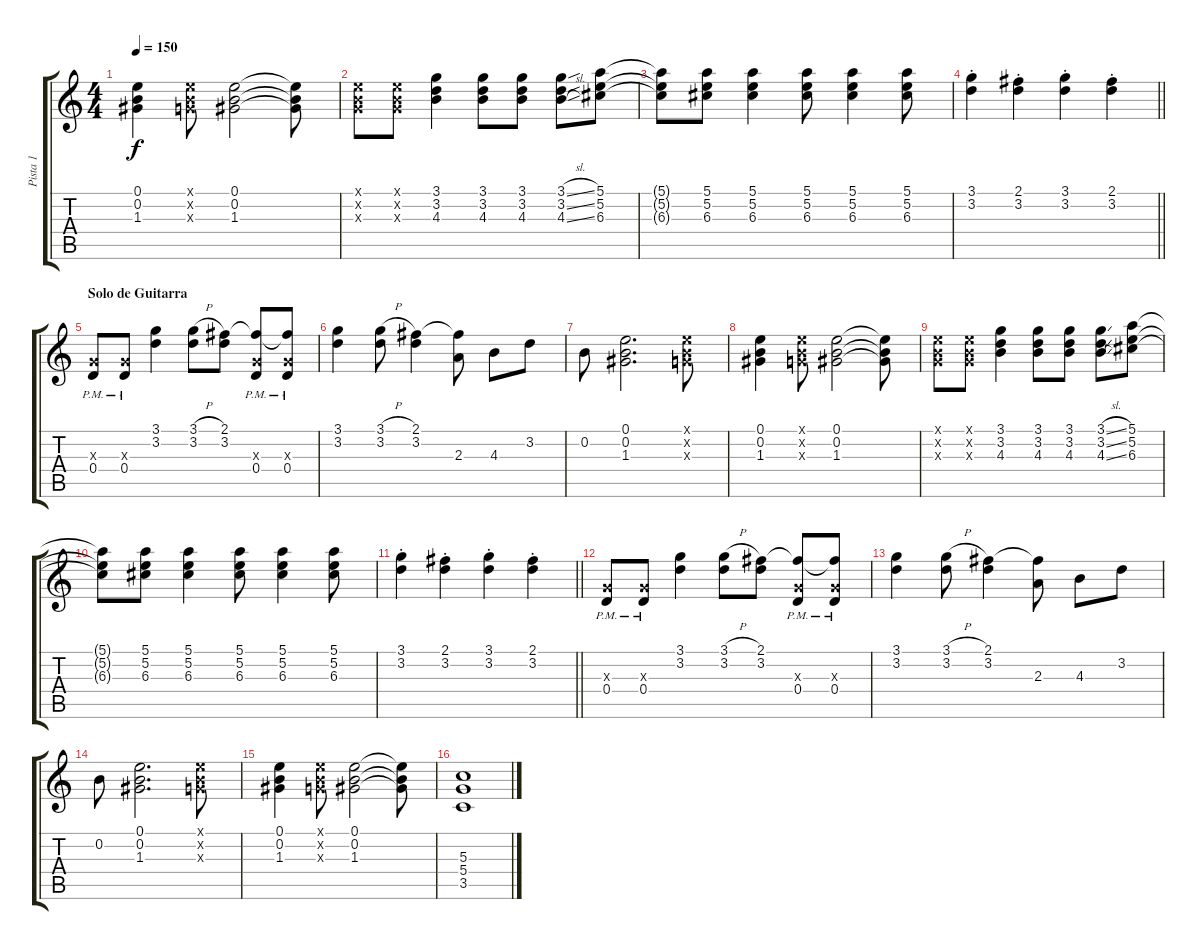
\track ("Pista 1" "Pista 1") {instrument distortionguitar}
\staff {score tabs}
\tuning (E4 B3 G3 D3 A2 E2) {hide}
\ts (4 4)
\tempo 150
\clef g2
\ks c
(0.1 0.2 1.3).4{dy f} (0.1{x} 0.2{x} 0.3{x}).8 (0.1 0.2 1.3).2 (0.1{t} 0.2{t} 1.3{t}).8 |
(0.1{x} 0.2{x} 0.3{x}).8 (0.1{x} 0.2{x} 0.3{x}).8 (3.1 3.2 4.3).4 (3.1 3.2 4.3).8 (3.1 3.2 4.3).8 (3.1{sl} 3.2{sl} 4.3{sl}).8 (5.1 5.2 6.3).8 |
(5.1{t} 5.2{t} 6.3{t}).8 (5.1 5.2 6.3).8 (5.1 5.2 6.3).4 (5.1 5.2 6.3).8 (5.1 5.2 6.3).4 (5.1 5.2 6.3).8 |
\barLineRight lightlight
(3.1{st} 3.2{st}).4 (2.1{st} 3.2{st}).4 (3.1{st} 3.2{st}).4 (2.1{st} 3.2{st}).4 |
\section ("" "Solo de Guitarra")
(0.3{x} 0.4{pm}).8 (0.3{x} 0.4{pm}).8 (3.1 3.2).4 (3.1{h} 3.2).8 (2.1 3.2).8 (2.1{t} 0.3{x} 0.4{pm}).8 (2.1{t} 0.3{x} 0.4{pm}).8 |
(3.1 3.2).4 (3.1{h} 3.2).8 (2.1 3.2).4 (2.1{t} 2.3).8 4.3.8 3.2.8 |
0.2.8 (0.1 0.2 1.3).2{d} (0.1{x} 0.2{x} 0.3{x}).8 |
(0.1 0.2 1.3).4 (0.1{x} 0.2{x} 0.3{x}).8 (0.1 0.2 1.3).2 (0.1{t} 0.2{t} 1.3{t}).8 |
(0.1{x} 0.2{x} 0.3{x}).8 (0.1{x} 0.2{x} 0.3{x}).8 (3.1 3.2 4.3).4 (3.1 3.2 4.3).8 (3.1 3.2 4.3).8 (3.1{sl} 3.2{sl} 4.3{sl}).8 (5.1 5.2 6.3).8 |
(5.1{t} 5.2{t} 6.3{t}).8 (5.1 5.2 6.3).8 (5.1 5.2 6.3).4 (5.1 5.2 6.3).8 (5.1 5.2 6.3).4 (5.1 5.2 6.3).8 |
\barLineRight lightlight
(3.1{st} 3.2{st}).4 (2.1{st} 3.2{st}).4 (3.1{st} 3.2{st}).4 (2.1{st} 3.2{st}).4 |
(0.3{x} 0.4{pm}).8 (0.3{x} 0.4{pm}).8 (3.1 3.2).4 (3.1{h} 3.2).8 (2.1 3.2).8 (2.1{t} 0.3{x} 0.4{pm}).8 (2.1{t} 0.3{x} 0.4{pm}).8 |
(3.1 3.2).4 (3.1{h} 3.2).8 (2.1 3.2).4 (2.1{t} 2.3).8 4.3.8 3.2.8 |
0.2.8 (0.1 0.2 1.3).2{d} (0.1{x} 0.2{x} 0.3{x}).8 |
(0.1 0.2 1.3).4 (0.1{x} 0.2{x} 0.3{x}).8 (0.1 0.2 1.3).2 (0.1{t} 0.2{t} 1.3{t}).8 |
(5.3 5.4 3.5).1
